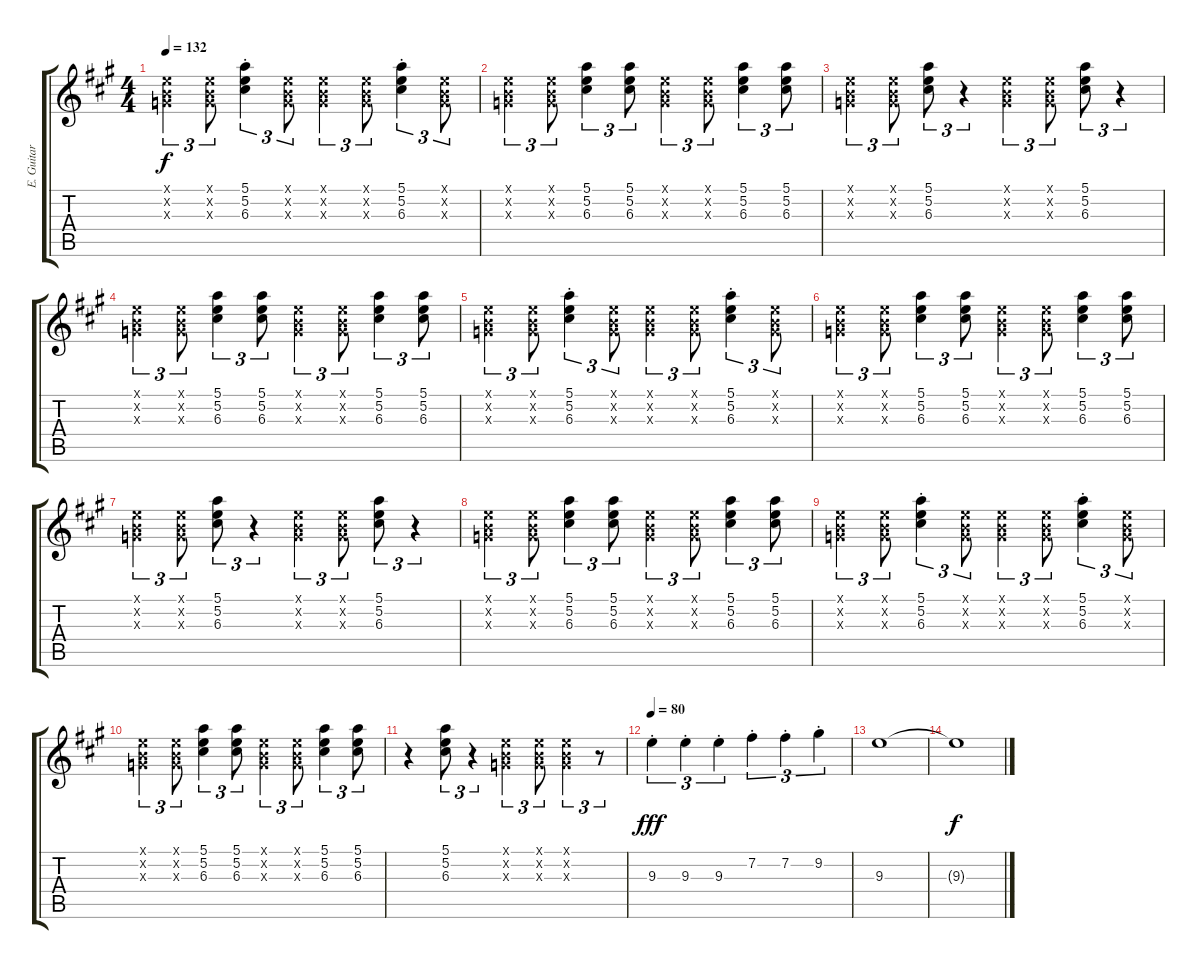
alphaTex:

\track ("E. Guitar II" "E. Guitar ") {instrument overdrivenguitar}
\staff {score tabs}
\tuning (E4 B3 G3 D3 A2 E2) {hide}
\ts (4 4)
\tempo 132
\clef g2
\ks a
(0.1{x} 0.2{x} 0.3{x}).4{tu (3 2) dy f} (0.1{x} 0.2{x} 0.3{x}).8{tu (3 2)} (5.1{st} 5.2{st} 6.3{st}).4{tu (3 2)} (0.1{x} 0.2{x} 0.3{x}).8{tu (3 2)} (0.1{x} 0.2{x} 0.3{x}).4{tu (3 2)} (0.1{x} 0.2{x} 0.3{x}).8{tu (3 2)} (5.1{st} 5.2{st} 6.3{st}).4{tu (3 2)} (0.1{x} 0.2{x} 0.3{x}).8{tu (3 2)} |
(0.1{x} 0.2{x} 0.3{x}).4{tu (3 2)} (0.1{x} 0.2{x} 0.3{x}).8{tu (3 2)} (5.1 5.2 6.3).4{tu (3 2)} (5.1 5.2 6.3).8{tu (3 2)} (0.1{x} 0.2{x} 0.3{x}).4{tu (3 2)} (0.1{x} 0.2{x} 0.3{x}).8{tu (3 2)} (5.1 5.2 6.3).4{tu (3 2)} (5.1 5.2 6.3).8{tu (3 2)} |
(0.1{x} 0.2{x} 0.3{x}).4{tu (3 2)} (0.1{x} 0.2{x} 0.3{x}).8{tu (3 2)} (5.1 5.2 6.3).8{tu (3 2)} r.4{tu (3 2)} (0.1{x} 0.2{x} 0.3{x}).4{tu (3 2)} (0.1{x} 0.2{x} 0.3{x}).8{tu (3 2)} (5.1 5.2 6.3).8{tu (3 2)} r.4{tu (3 2)} |
(0.1{x} 0.2{x} 0.3{x}).4{tu (3 2)} (0.1{x} 0.2{x} 0.3{x}).8{tu (3 2)} (5.1 5.2 6.3).4{tu (3 2)} (5.1 5.2 6.3).8{tu (3 2)} (0.1{x} 0.2{x} 0.3{x}).4{tu (3 2)} (0.1{x} 0.2{x} 0.3{x}).8{tu (3 2)} (5.1 5.2 6.3).4{tu (3 2)} (5.1 5.2 6.3).8{tu (3 2)} |
(0.1{x} 0.2{x} 0.3{x}).4{tu (3 2)} (0.1{x} 0.2{x} 0.3{x}).8{tu (3 2)} (5.1{st} 5.2{st} 6.3{st}).4{tu (3 2)} (0.1{x} 0.2{x} 0.3{x}).8{tu (3 2)} (0.1{x} 0.2{x} 0.3{x}).4{tu (3 2)} (0.1{x} 0.2{x} 0.3{x}).8{tu (3 2)} (5.1{st} 5.2{st} 6.3{st}).4{tu (3 2)} (0.1{x} 0.2{x} 0.3{x}).8{tu (3 2)} |
(0.1{x} 0.2{x} 0.3{x}).4{tu (3 2)} (0.1{x} 0.2{x} 0.3{x}).8{tu (3 2)} (5.1 5.2 6.3).4{tu (3 2)} (5.1 5.2 6.3).8{tu (3 2)} (0.1{x} 0.2{x} 0.3{x}).4{tu (3 2)} (0.1{x} 0.2{x} 0.3{x}).8{tu (3 2)} (5.1 5.2 6.3).4{tu (3 2)} (5.1 5.2 6.3).8{tu (3 2)} |
(0.1{x} 0.2{x} 0.3{x}).4{tu (3 2)} (0.1{x} 0.2{x} 0.3{x}).8{tu (3 2)} (5.1 5.2 6.3).8{tu (3 2)} r.4{tu (3 2)} (0.1{x} 0.2{x} 0.3{x}).4{tu (3 2)} (0.1{x} 0.2{x} 0.3{x}).8{tu (3 2)} (5.1 5.2 6.3).8{tu (3 2)} r.4{tu (3 2)} |
(0.1{x} 0.2{x} 0.3{x}).4{tu (3 2)} (0.1{x} 0.2{x} 0.3{x}).8{tu (3 2)} (5.1 5.2 6.3).4{tu (3 2)} (5.1 5.2 6.3).8{tu (3 2)} (0.1{x} 0.2{x} 0.3{x}).4{tu (3 2)} (0.1{x} 0.2{x} 0.3{x}).8{tu (3 2)} (5.1 5.2 6.3).4{tu (3 2)} (5.1 5.2 6.3).8{tu (3 2)} |
(0.1{x} 0.2{x} 0.3{x}).4{tu (3 2)} (0.1{x} 0.2{x} 0.3{x}).8{tu (3 2)} (5.1{st} 5.2{st} 6.3{st}).4{tu (3 2)} (0.1{x} 0.2{x} 0.3{x}).8{tu (3 2)} (0.1{x} 0.2{x} 0.3{x}).4{tu (3 2)} (0.1{x} 0.2{x} 0.3{x}).8{tu (3 2)} (5.1{st} 5.2{st} 6.3{st}).4{tu (3 2)} (0.1{x} 0.2{x} 0.3{x}).8{tu (3 2)} |
(0.1{x} 0.2{x} 0.3{x}).4{tu (3 2)} (0.1{x} 0.2{x} 0.3{x}).8{tu (3 2)} (5.1 5.2 6.3).4{tu (3 2)} (5.1 5.2 6.3).8{tu (3 2)} (0.1{x} 0.2{x} 0.3{x}).4{tu (3 2)} (0.1{x} 0.2{x} 0.3{x}).8{tu (3 2)} (5.1 5.2 6.3).4{tu (3 2)} (5.1 5.2 6.3).8{tu (3 2)} |
r.4 (5.1 5.2 6.3).8{tu (3 2)} r.4{tu (3 2)} (0.1{x} 0.2{x} 0.3{x}).4{tu (3 2)} (0.1{x} 0.2{x} 0.3{x}).8{tu (3 2)} (0.1{x} 0.2{x} 0.3{x}).4{tu (3 2)} r.8{tu (3 2)} |
\tempo 80
9.3{st}.4{tu (3 2) dy fff} 9.3{st}.4{tu (3 2)} 9.3{st}.4{tu (3 2)} 7.2{st}.4{tu (3 2)} 7.2{st}.4{tu (3 2)} 9.2{st}.4{tu (3 2)} |
9.3.1 |
9.3{t}.1{dy f}
